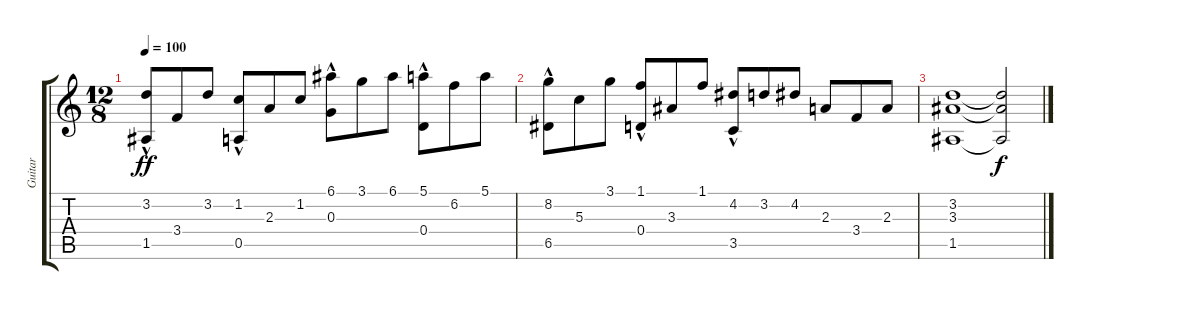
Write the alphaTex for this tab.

\track ("Guitar" "Guitar") {instrument acousticguitarnylon}
\staff {score tabs}
\tuning (E4 B3 G3 D3 A2 E2) {hide}
\ts (12 8)
\tempo 100
\clef g2
\ks c
(3.2 1.5{hac}).8{dy ff} 3.4.8 3.2.8 (1.2 0.5{hac}).8 2.3.8 1.2.8 (6.1 0.3{hac}).8 3.1.8 6.1.8 (5.1 0.4{hac}).8 6.2.8 5.1.8 |
(8.2 6.5{hac}).8 5.3.8 3.1.8 (1.1 0.4{hac}).8 3.3.8 1.1.8 (4.2 3.5{hac}).8 3.2.8 4.2.8 2.3.8 3.4.8 2.3.8 |
(3.2 3.3 1.5).1 (3.2{t} 3.3{t} 1.5{t}).2{dy f}
